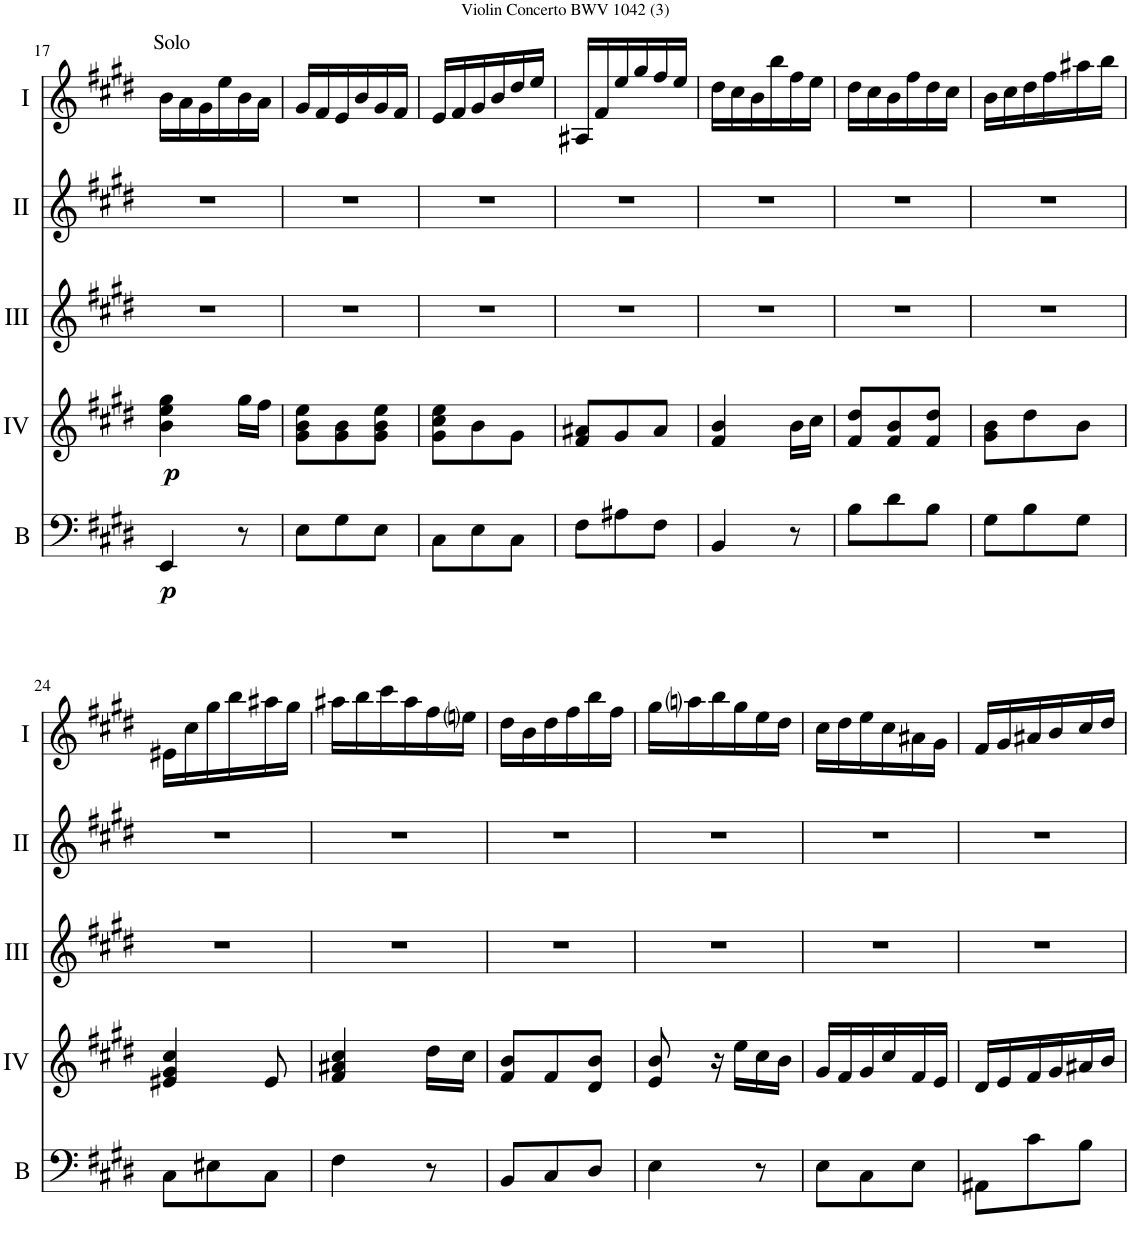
**kern	**dynam	**kern	**dynam	**kern	**kern	**kern
*part5	*part5	*part4	*part4	*part3	*part2	*part1
*staff5	*staff5	*staff4	*staff4	*staff3	*staff2	*staff1
*I"Basson	*	*I"Acc. 4	*	*I"Acc. 3	*I"Acc. 2	*I"Acc. 1
*I'B	*	*	*	*	*	*
!!LO:PB:g=z
*clefF4	*	*clefG2	*	*clefG2	*clefG2	*clefG2
*Trd7c12	*	*Trd7c12	*	*	*	*
*k[f#c#g#d#]	*	*k[f#c#g#d#]	*	*k[f#c#g#d#]	*k[f#c#g#d#]	*k[f#c#g#d#]
*M3/8	*	*M3/8	*	*M3/8	*M3/8	*M3/8
=17	=17	=17	=17	=17	=17	=17
!	!	!	!	!	!	!LO:TX:a:t=Solo
!	!LO:DY:b	!	!LO:DY:b	!	!	!
4EE/	p	4b\ 4ee\ 4gg#\	p	4.r	4.r	16b\LL
.	.	.	.	.	.	16a\
.	.	.	.	.	.	16g#\
.	.	.	.	.	.	16ee\
8r	.	16gg#\LL	.	.	.	16b\
.	.	16ff#\JJ	.	.	.	16a\JJ
=18	=18	=18	=18	=18	=18	=18
8E\L	.	8g#\ 8b\ 8ee\L	.	4.r	4.r	16g#/LL
.	.	.	.	.	.	16f#/
8G#\	.	8g#\ 8b\	.	.	.	16e/
.	.	.	.	.	.	16b/
8E\J	.	8g#\ 8b\ 8ee\J	.	.	.	16g#/
.	.	.	.	.	.	16f#/JJ
=19	=19	=19	=19	=19	=19	=19
8C#\L	.	8g#\ 8cc#\ 8ee\L	.	4.r	4.r	16e/LL
.	.	.	.	.	.	16f#/
8E\	.	8b\	.	.	.	16g#/
.	.	.	.	.	.	16b/
8C#\J	.	8g#\J	.	.	.	16dd#/
.	.	.	.	.	.	16ee/JJ
=20	=20	=20	=20	=20	=20	=20
8F#\L	.	8f#/ 8a#X/L	.	4.r	4.r	16A#X/LL
.	.	.	.	.	.	16f#/
8A#X\	.	8g#/	.	.	.	16ee/
.	.	.	.	.	.	16gg#/
8F#\J	.	8a#/J	.	.	.	16ff#/
.	.	.	.	.	.	16ee/JJ
=21	=21	=21	=21	=21	=21	=21
4BB/	.	4f#/ 4b/	.	4.r	4.r	16dd#\LL
.	.	.	.	.	.	16cc#\
.	.	.	.	.	.	16b\
.	.	.	.	.	.	16bb\
8r	.	16b\LL	.	.	.	16ff#\
.	.	16cc#\JJ	.	.	.	16ee\JJ
=22	=22	=22	=22	=22	=22	=22
8B\L	.	8f#/ 8dd#/L	.	4.r	4.r	16dd#\LL
.	.	.	.	.	.	16cc#\
8d#\	.	8f#/ 8b/	.	.	.	16b\
.	.	.	.	.	.	16ff#\
8B\J	.	8f#/ 8dd#/J	.	.	.	16dd#\
.	.	.	.	.	.	16cc#\JJ
=23	=23	=23	=23	=23	=23	=23
8G#\L	.	8g#\ 8b\L	.	4.r	4.r	16b\LL
.	.	.	.	.	.	16cc#\
8B\	.	8dd#\	.	.	.	16dd#\
.	.	.	.	.	.	16ff#\
8G#\J	.	8b\J	.	.	.	16aa#X\
.	.	.	.	.	.	16bb\JJ
!!LO:LB:g=z
=24	=24	=24	=24	=24	=24	=24
8C#\L	.	4e#X/ 4g#/ 4cc#/	.	4.r	4.r	16e#X\LL
.	.	.	.	.	.	16cc#\
8E#X\	.	.	.	.	.	16gg#\
.	.	.	.	.	.	16bb\
8C#\J	.	8e#/	.	.	.	16aa#X\
.	.	.	.	.	.	16gg#\JJ
=25	=25	=25	=25	=25	=25	=25
4F#\	.	4f#/ 4a#X/ 4cc#/	.	4.r	4.r	16aa#X\LL
.	.	.	.	.	.	16bb\
.	.	.	.	.	.	16ccc#\
.	.	.	.	.	.	16aa#\
8r	.	16dd#\LL	.	.	.	16ff#\
.	.	16cc#\JJ	.	.	.	16eeni\JJ
=26	=26	=26	=26	=26	=26	=26
8BB/L	.	8f#/ 8b/L	.	4.r	4.r	16dd#\LL
.	.	.	.	.	.	16b\
8C#/	.	8f#/	.	.	.	16dd#\
.	.	.	.	.	.	16ff#\
8D#/J	.	8d#/ 8b/J	.	.	.	16bb\
.	.	.	.	.	.	16ff#\JJ
=27	=27	=27	=27	=27	=27	=27
4E\	.	8e/ 8b/	.	4.r	4.r	16gg#\LL
.	.	.	.	.	.	16aani\
.	.	16r	.	.	.	16bb\
.	.	16ee\LL	.	.	.	16gg#\
8r	.	16cc#\	.	.	.	16ee\
.	.	16b\JJ	.	.	.	16dd#\JJ
=28	=28	=28	=28	=28	=28	=28
8E\L	.	16g#/LL	.	4.r	4.r	16cc#\LL
.	.	16f#/	.	.	.	16dd#\
8C#\	.	16g#/	.	.	.	16ee\
.	.	16cc#/	.	.	.	16cc#\
8E\J	.	16f#/	.	.	.	16a#X\
.	.	16e/JJ	.	.	.	16g#\JJ
=29	=29	=29	=29	=29	=29	=29
8AA#X\L	.	16d#/LL	.	4.r	4.r	16f#/LL
.	.	16e/	.	.	.	16g#/
8c#\	.	16f#/	.	.	.	16a#X/
.	.	16g#/	.	.	.	16b/
8B\J	.	16a#X/	.	.	.	16cc#/
.	.	16b/JJ	.	.	.	16dd#/JJ
=	=	=	=	=	=	=
*-	*-	*-	*-	*-	*-	*-
